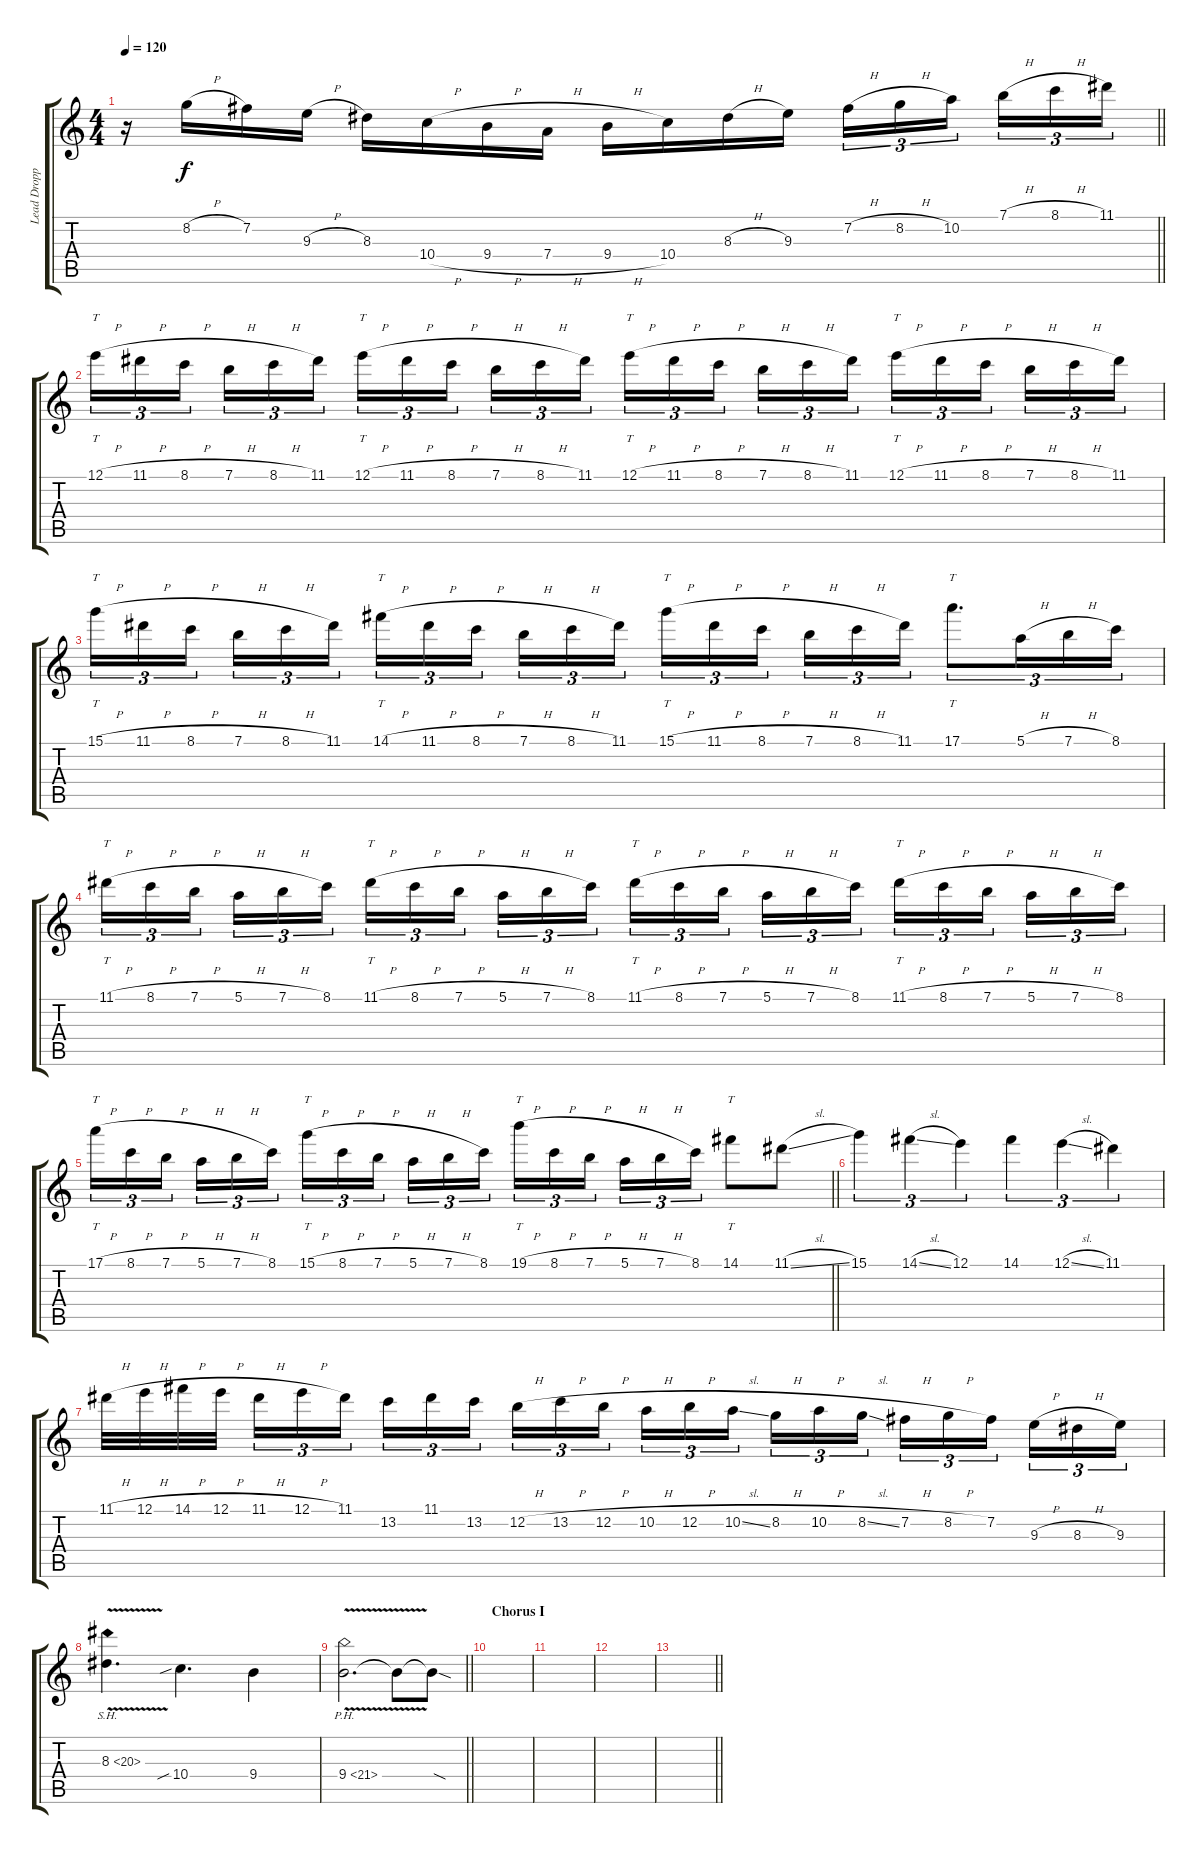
\track ("Lead Dropped D " "Lead Dropp") {instrument distortionguitar}
\staff {score tabs}
\tuning (E4 B3 G3 D3 A2 D2) {hide}
\ts (4 4)
\tempo 120
\clef g2
\barLineRight lightlight
\ks c
r.16{dy f} 8.2{h}.16 7.2.16 9.3{h}.16 8.3.16 10.4{h}.16 9.4{h}.16 7.4{h}.16 9.4{h}.16 10.4.16 8.3{h}.16 9.3.16 7.2{h}.16{tu (3 2)} 8.2{h}.16{tu (3 2)} 10.2.16{tu (3 2) beam splitsecondary} 7.1{h}.16{tu (3 2)} 8.1{h}.16{tu (3 2)} 11.1.16{tu (3 2)} |
12.1{h}.16{tt tu (3 2)} 11.1{h}.16{tu (3 2)} 8.1{h}.16{tu (3 2) beam splitsecondary} 7.1{h}.16{tu (3 2)} 8.1{h}.16{tu (3 2)} 11.1.16{tu (3 2)} 12.1{h}.16{tt tu (3 2)} 11.1{h}.16{tu (3 2)} 8.1{h}.16{tu (3 2) beam splitsecondary} 7.1{h}.16{tu (3 2)} 8.1{h}.16{tu (3 2)} 11.1.16{tu (3 2)} 12.1{h}.16{tt tu (3 2)} 11.1{h}.16{tu (3 2)} 8.1{h}.16{tu (3 2) beam splitsecondary} 7.1{h}.16{tu (3 2)} 8.1{h}.16{tu (3 2)} 11.1.16{tu (3 2)} 12.1{h}.16{tt tu (3 2)} 11.1{h}.16{tu (3 2)} 8.1{h}.16{tu (3 2) beam splitsecondary} 7.1{h}.16{tu (3 2)} 8.1{h}.16{tu (3 2)} 11.1.16{tu (3 2)} |
15.1{h}.16{tt tu (3 2)} 11.1{h}.16{tu (3 2)} 8.1{h}.16{tu (3 2) beam splitsecondary} 7.1{h}.16{tu (3 2)} 8.1{h}.16{tu (3 2)} 11.1.16{tu (3 2)} 14.1{h}.16{tt tu (3 2)} 11.1{h}.16{tu (3 2)} 8.1{h}.16{tu (3 2) beam splitsecondary} 7.1{h}.16{tu (3 2)} 8.1{h}.16{tu (3 2)} 11.1.16{tu (3 2)} 15.1{h}.16{tt tu (3 2)} 11.1{h}.16{tu (3 2)} 8.1{h}.16{tu (3 2) beam splitsecondary} 7.1{h}.16{tu (3 2)} 8.1{h}.16{tu (3 2)} 11.1.16{tu (3 2)} 17.1.8{tt d tu (3 2)} 5.1{h}.16{tu (3 2)} 7.1{h}.16{tu (3 2)} 8.1.16{tu (3 2)} |
11.1{h}.16{tt tu (3 2)} 8.1{h}.16{tu (3 2)} 7.1{h}.16{tu (3 2) beam splitsecondary} 5.1{h}.16{tu (3 2)} 7.1{h}.16{tu (3 2)} 8.1.16{tu (3 2)} 11.1{h}.16{tt tu (3 2)} 8.1{h}.16{tu (3 2)} 7.1{h}.16{tu (3 2) beam splitsecondary} 5.1{h}.16{tu (3 2)} 7.1{h}.16{tu (3 2)} 8.1.16{tu (3 2)} 11.1{h}.16{tt tu (3 2)} 8.1{h}.16{tu (3 2)} 7.1{h}.16{tu (3 2) beam splitsecondary} 5.1{h}.16{tu (3 2)} 7.1{h}.16{tu (3 2)} 8.1.16{tu (3 2)} 11.1{h}.16{tt tu (3 2)} 8.1{h}.16{tu (3 2)} 7.1{h}.16{tu (3 2) beam splitsecondary} 5.1{h}.16{tu (3 2)} 7.1{h}.16{tu (3 2)} 8.1.16{tu (3 2)} |
\barLineRight lightlight
17.1{h}.16{tt tu (3 2)} 8.1{h}.16{tu (3 2)} 7.1{h}.16{tu (3 2) beam splitsecondary} 5.1{h}.16{tu (3 2)} 7.1{h}.16{tu (3 2)} 8.1.16{tu (3 2)} 15.1{h}.16{tt tu (3 2)} 8.1{h}.16{tu (3 2)} 7.1{h}.16{tu (3 2) beam splitsecondary} 5.1{h}.16{tu (3 2)} 7.1{h}.16{tu (3 2)} 8.1.16{tu (3 2)} 19.1{h}.16{tt tu (3 2)} 8.1{h}.16{tu (3 2)} 7.1{h}.16{tu (3 2) beam splitsecondary} 5.1{h}.16{tu (3 2)} 7.1{h}.16{tu (3 2)} 8.1.16{tu (3 2)} 14.1.8{tt} 11.1{sl}.8 |
15.1.4{tu (3 2)} 14.1{sl}.4{tu (3 2)} 12.1.4{tu (3 2)} 14.1.4{tu (3 2)} 12.1{sl}.4{tu (3 2)} 11.1.4{tu (3 2)} |
11.1{h}.32 12.1{h}.32 14.1{h}.32 12.1{h}.32{beam splitsecondary} 11.1{h}.16{tu (3 2)} 12.1{h}.16{tu (3 2)} 11.1.16{tu (3 2)} 13.2.16{tu (3 2)} 11.1.16{tu (3 2)} 13.2.16{tu (3 2) beam splitsecondary} 12.2{h}.16{tu (3 2)} 13.2{h}.16{tu (3 2)} 12.2{h}.16{tu (3 2)} 10.2{h}.16{tu (3 2)} 12.2{h}.16{tu (3 2)} 10.2{sl}.16{tu (3 2) beam splitsecondary} 8.2{h}.16{tu (3 2)} 10.2{h}.16{tu (3 2)} 8.2{sl}.16{tu (3 2)} 7.2{h}.16{tu (3 2)} 8.2{h}.16{tu (3 2)} 7.2.16{tu (3 2) beam splitsecondary} 9.3{h}.16{tu (3 2)} 8.3{h}.16{tu (3 2)} 9.3.16{tu (3 2)} |
8.3{sh 12 v}.4{d} 10.4{sib}.4{d} 9.4.4 |
\barLineRight lightlight
9.4{ph 12 v}.2{d} 9.4{t}.8 9.4{sod t}.8 |
\section ("" "Chorus I")
|
|
|
\barLineRight lightlight
